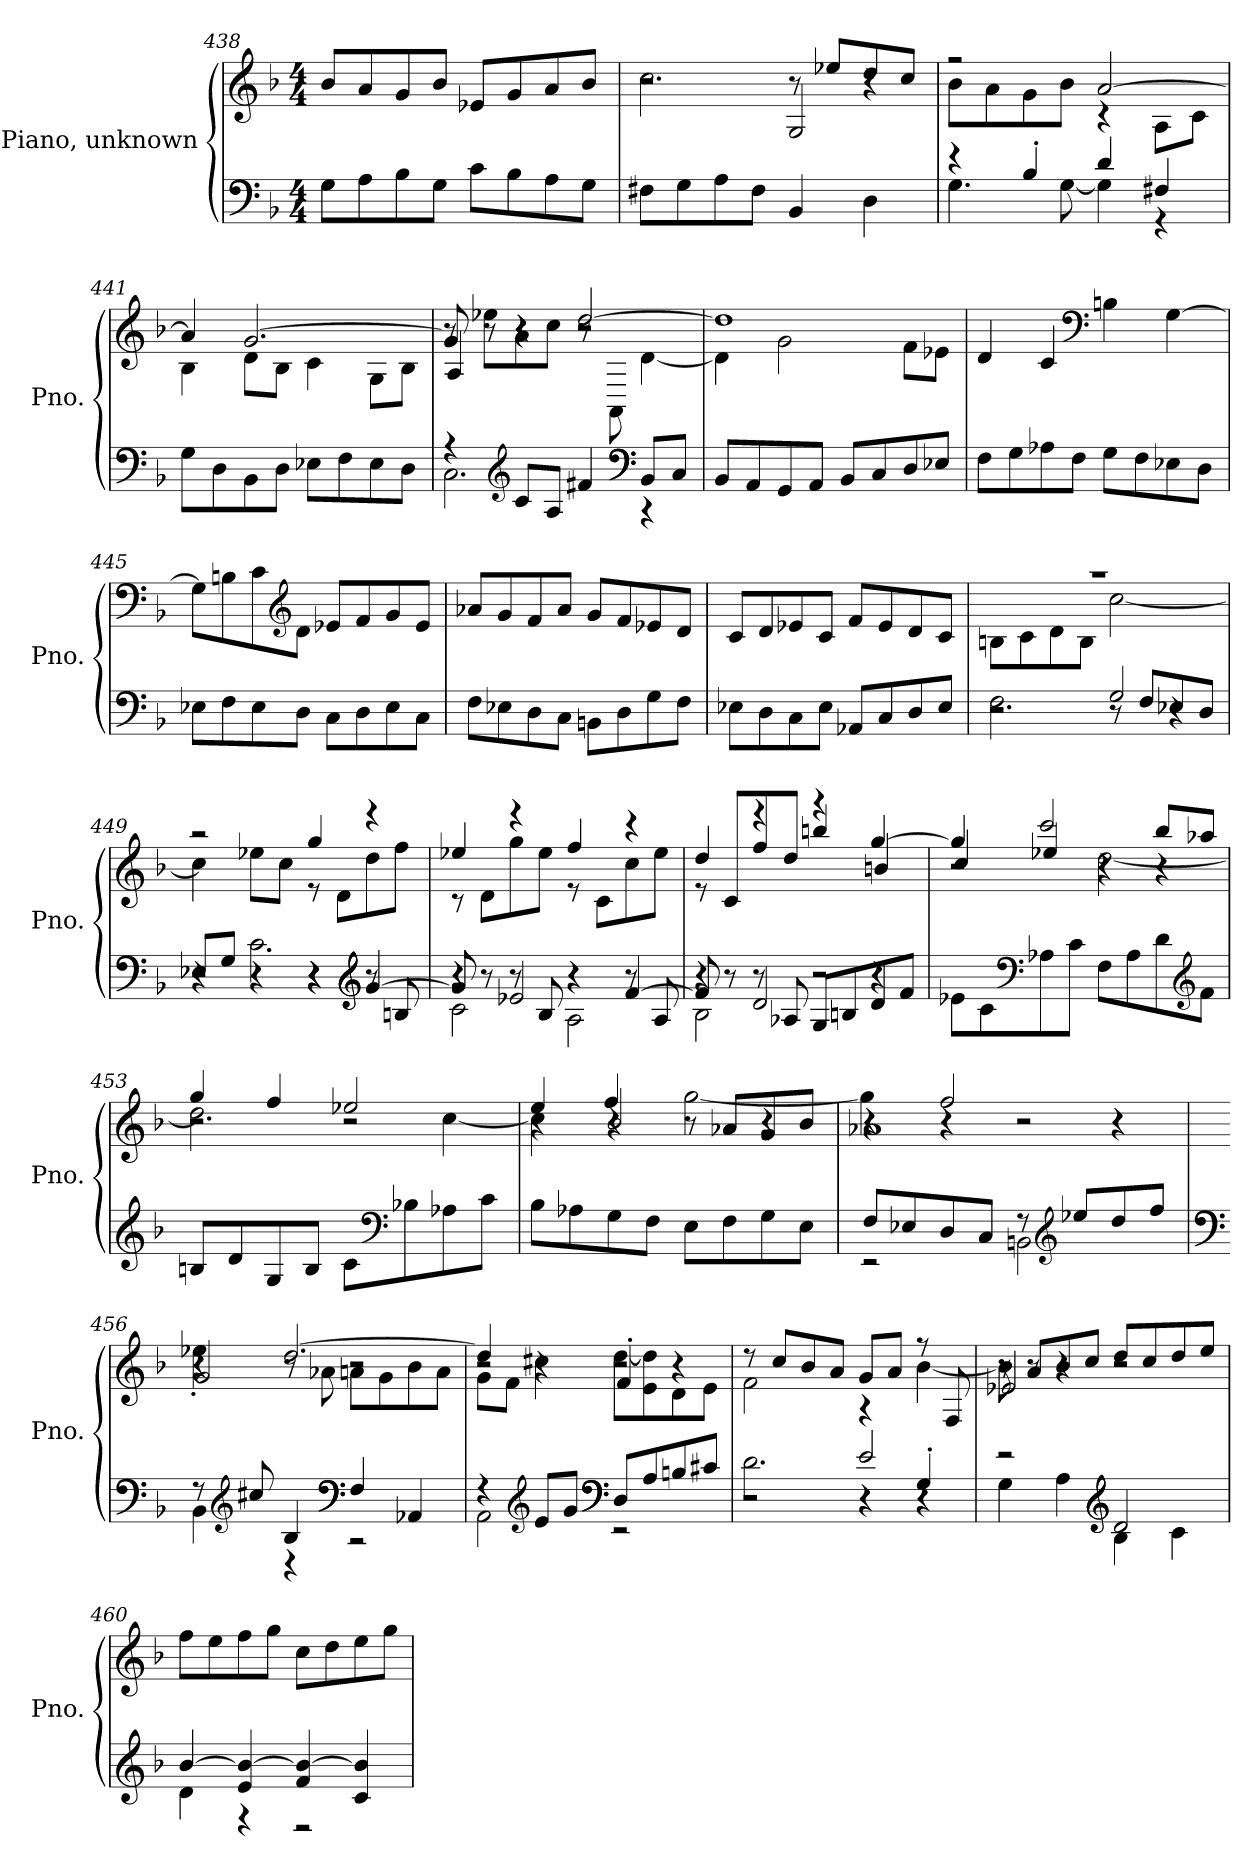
**kern	**kern
*part1	*part1
*staff2	*staff1
*I"Piano, unknown	*
*I'Pno.	*
!!LO:LB:g=z
*clefF4	*clefG2
*k[b-]	*k[b-]
*M4/4	*M4/4
=438	=438
8G\L	8b-/L
8A\	8a/
8B-\	8g/
8G\J	8b-/J
8c\L	8e-X/L
8B-\	8g/
8A\	8a/
8G\J	8b-/J
=439	=439
*	*^
*	*	*^
8F#X\L	2r	2.cc\	2r
8G\	.	.	.
8A\	.	.	.
8F#\J	.	.	.
4BB-/	8r	.	2G/
.	8ee-X/L	.	.
4D\	8dd/	4r	.
.	8cc/J	.	.
*	*	*v	*v
=440	=440	=440
*^	*	*
4r	4.G\	2r	8b-\L
.	.	.	8a\
4B-'/	.	.	8g\
.	[8G\	.	8b-\J
4d/	4G\]	[2a/	4r
4F#X/	4r	.	8A\L
.	.	.	8c\J
*v	*v	*	*
=441	=441	=441
8G\L	4a/]	4B-\
8D\	.	.
8BB-\	[2.g/	8d\L
8D\J	.	8B-\J
8E-X\L	.	4c\
8F\	.	.
8E-\	.	8G\L
8D\J	.	8B-\J
!!LO:LB:g=z
=442	=442	=442
*^	*	*^
4r	2.C\	8g/]	8r	4A/
.	.	8r	8ee-X\L	.
*clefG2	*	*	*	*
8c/L	.	4r	8a\	4r
8A/J	.	.	8cc\J	.
4f#X/	.	[2dd/	8r	2r
.	.	.	8AA\	.
*clefF4	*	*	*	*
8BB-/L	4r	.	[4d\	.
8C/J	.	.	.	.
*v	*v	*	*	*
*	*	*v	*v
=443	=443	=443
8BB-/L	1dd]	4d\]
8AA/	.	.
8GG/	.	2g\
8AA/J	.	.
8BB-/L	.	.
8C/	.	.
8D/	.	8f\L
8E-X/J	.	8e-X\J
*	*v	*v
=444	=444
8F\L	4d/
8G\	.
8A-X\	4c/
8F\J	.
*	*clefF4
8G\L	4Bn\
8F\	.
8E-X\	[4G\
8D\J	.
=445	=445
8E-X\L	8G\L]
8F\	8Bn\
8E-\	8c\
*	*clefG2
8D\J	8d\J
8C\L	8e-X/L
8D\	8f/
8E-\	8g/
8C\J	8e-/J
!!LO:LB:g=z
=446	=446
8F\L	8a-X/L
8E-X\	8g/
8D\	8f/
8C\J	8a-/J
8BBn\L	8g/L
8D\	8f/
8G\	8e-X/
8F\J	8d/J
=447	=447
8E-X\L	8c/L
8D\	8d/
8C\	8e-X/
8E-\J	8c/J
8AA-X/L	8f/L
8C/	8e-/
8D/	8d/
8E-/J	8c/J
=448	=448
*^	*^
*	*^	*	*
2r	2.F\	2r	1r	8Bn\L
.	.	.	.	8c\
.	.	.	.	8d\
.	.	.	.	8B\J
2G/	.	8r	.	[2cc\
.	.	8F/L	.	.
.	4r	8E-X/	.	.
.	.	8D/J	.	.
=449	=449	=449	=449	=449
2r	4r	8E-X/L	2r	4cc\]
.	.	8G/J	.	.
.	2.c\	4r	.	8ee-X\L
.	.	.	.	8cc\J
4r	.	4r	4gg/	8r
.	.	.	.	8d\L
*clefG2	*	*	*	*
[4g/	.	8r	4r	8dd\
.	.	8Bn/	.	8ff\J
!!LO:LB:g=z	!!
=450	=450	=450	=450	=450
8g/]	2c\	4r	4ee-X/	8r
8r	.	.	.	8d\L
2e-X/	.	8r	4r	8gg\
.	.	8B-/	.	8ee-\J
.	2A\	4r	4ff/	8r
.	.	.	.	8c\L
[4f/	.	8r	4r	8cc\
.	.	8A/	.	8ee-\J
=451	=451	=451	=451	=451
8f/]	2B-\	4r	4dd/	8r
8r	.	.	.	8c/L
2d/	.	8r	4r	8ff/
.	.	8A-X/	.	8dd/J
.	2r	8G/L	4r	4bbn/
.	.	8Bn/	.	.
4r	.	8d/	[4gg/	4bn/
.	.	8f/J	.	.
*v	*v	*v	*	*
=452	=452	=452
*	*	*^
8e-X\L	4gg/]	2r	4cc/
8c\	.	.	.
*clefF4	*	*	*
8A-X\	2ccc/	.	4ee-X/
8c\J	.	.	.
8F\L	.	[2dd\	4r
8A-\	.	.	.
8d\	4r	.	8bb-/L
*clefG2	*	*	*
8f\J	.	.	8aa-X/J
!!LO:LB:g=z	!!	!!
=453	=453	=453	=453
8Bn/L	2r	2.dd\]	4gg/
8d/	.	.	.
8G/	.	.	4ff/
8B/J	.	.	.
8c\L	2ee-X/	.	2r
*clefF4	*	*	*
8B-X\	.	.	.
8A-X\	.	[4cc\	.
8c\J	.	.	.
=454	=454	=454	=454
8B-\L	4r	4cc\]	4ee/
8A-X\	.	.	.
8G\	2b-/	4r	4ff/
8F\J	.	.	.
8E\L	.	[2gg\	8r
8F\	.	.	8a-X/L
8G\	4r	.	8g/
8E\J	.	.	8b-/J
=455	=455	=455	=455
*^	*	*	*
8F/L	2r	1a-X	4gg\]	4r
8E-X/	.	.	.	.
8D/	.	.	4r	2ff/
8C/J	.	.	.	.
8r	2BBn\	.	2r	.
*clefG2	*	*	*	*
8ee-X/L	.	.	.	.
8dd/	.	.	.	4r
8ff/J	.	.	.	.
!!LO:PB:g=z	!!	!!
=456	=456	=456	=456	=456
*clefF4	*	*	*	*
8r	4BB-\	4r	4ee-X'\	2g/
*clefG2	*	*	*	*
8cc#X/	.	.	.	.
4B-/	4r	[2.dd/	8r	.
.	.	.	8a-X\	.
*clefF4	*	*	*	*
4F/	2r	.	8an\L	2r
.	.	.	8g\	.
4AA-X/	.	.	8b-\	.
.	.	.	8a\J	.
=457	=457	=457	=457	=457
4r	2AA\	4dd/]	8g\L	2r
.	.	.	8f\J	.
*clefG2	*	*	*	*
8e/L	.	4r	4cc#X\	.
8g/J	.	.	.	.
*clefF4	*	*	*	*
8D/L	2r	2r	[8dd\L	4f'/
8A/	.	.	8e\ 8dd\]	.
8Bn/	.	.	8d\	4r
8c#X/J	.	.	8e\J	.
*	*	*	*v	*v
=458	=458	=458	=458
*	*^	*	*
2r	2.d\	2r	8r	2f\
.	.	.	8cc/L	.
.	.	.	8b-/	.
.	.	.	8a/J	.
2e/	.	4r	8g/L	4r
.	.	.	8a/J	.
.	4r	4G'/	8r	[4b-\
.	.	.	8F/	.
*	*v	*v	*	*
!!LO:LB:g=z
=459	=459	=459	=459
*	*	*	*^
2r	4G\	8r	8b-\]	2e-X/
.	.	8a/L	8r	.
.	4A\	8b-/	4r	.
.	.	8cc/J	.	.
*clefG2	*	*	*	*
2d/	4B-\	8dd/L	2r	2r
.	.	8cc/	.	.
.	4c\	8dd/	.	.
.	.	8ee/J	.	.
*	*	*v	*v	*v
=460	=460	=460
[4b-/	4d\	8ff\L
.	.	8ee\
4e/ 4b-/_	4r	8ff\
.	.	8gg\J
4f/ 4b-/_	2r	8cc\L
.	.	8dd\
4c/ 4b-/]	.	8ee\
.	.	8gg\J
*v	*v	*
=	=
*-	*-
